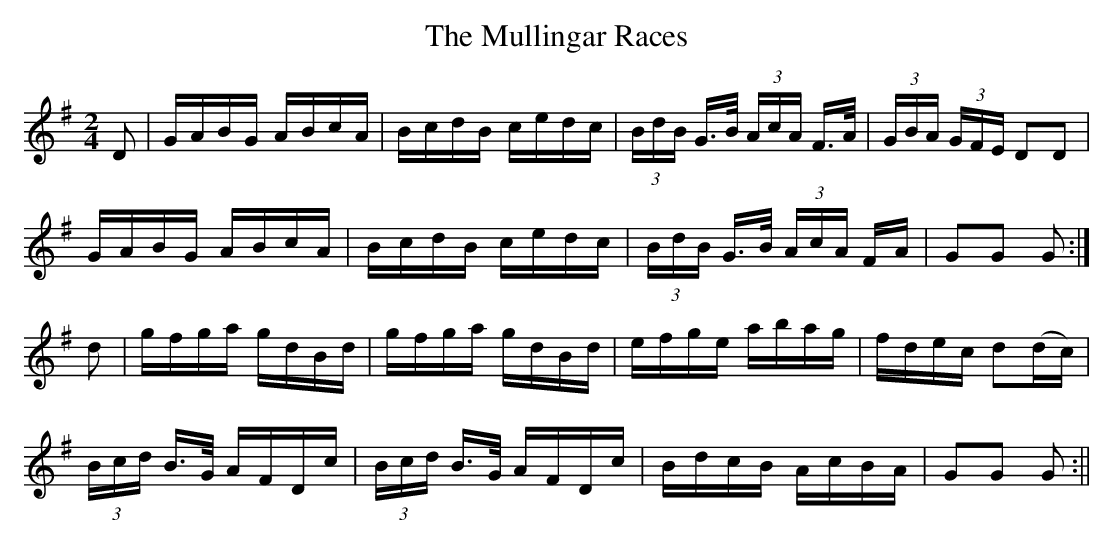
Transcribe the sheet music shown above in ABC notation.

X:1
T: Mullingar Races, The
M: 2/4
L: 1/16
K: G
D2 | GABG ABcA | BcdB cedc | (3BdB G>B (3AcA F>A | (3GBA (3 GFE D2D2  |
GABG ABcA | BcdB cedc | (3BdB G>B (3AcA FA | G2G2 G2 :|
d2 | gfga gdBd | gfga gdBd | efge abag | fdec d2(dc) |
(3Bcd B>G AFDc | (3Bcd B>G AFDc | BdcB AcBA | G2G2 G2 :||
